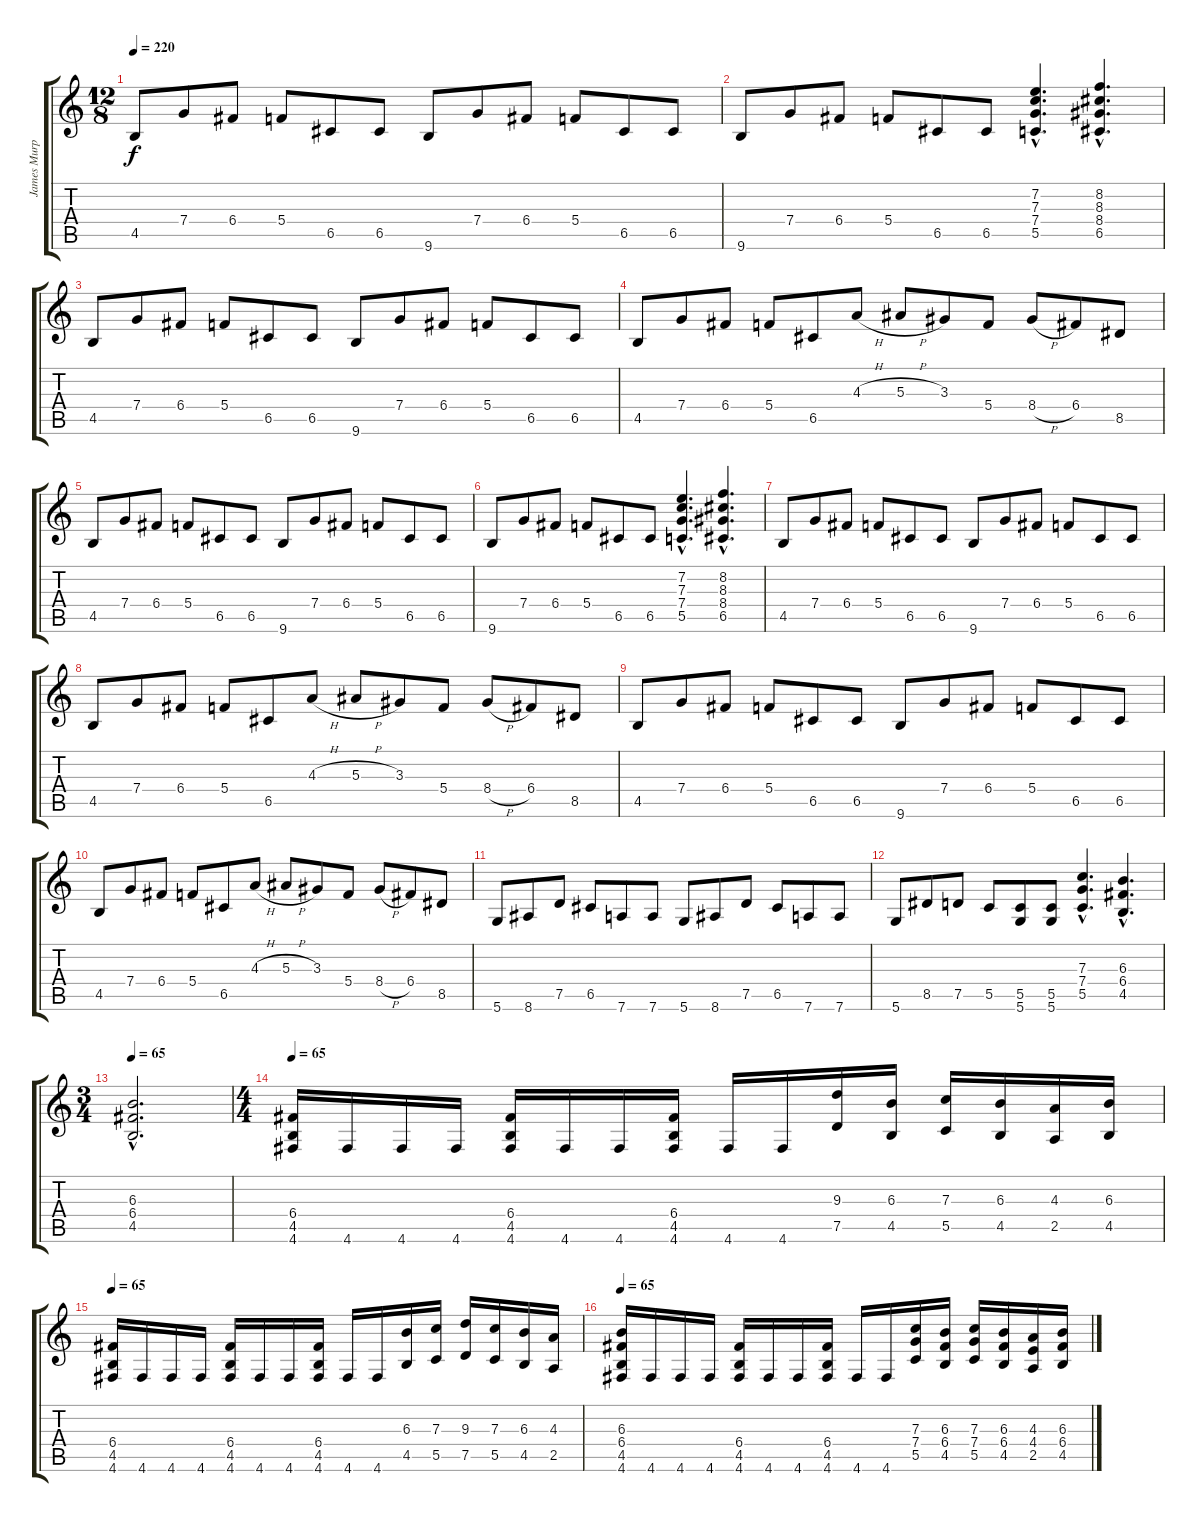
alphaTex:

\track ("James Murphy" "James Murp") {instrument distortionguitar}
\staff {score tabs}
\tuning (D4 A3 F3 C3 G2 D2) {hide}
\ts (12 8)
\tempo 220
\clef g2
\ks c
4.5.8{dy f} 7.4.8 6.4.8 5.4.8 6.5.8 6.5.8 9.6.8 7.4.8 6.4.8 5.4.8 6.5.8 6.5.8 |
9.6.8 7.4.8 6.4.8 5.4.8 6.5.8 6.5.8 (7.2{hac} 7.3{hac} 7.4{hac} 5.5{hac}).4{d} (8.2{hac} 8.3{hac} 8.4{hac} 6.5{hac}).4{d} |
4.5.8 7.4.8 6.4.8 5.4.8 6.5.8 6.5.8 9.6.8 7.4.8 6.4.8 5.4.8 6.5.8 6.5.8 |
4.5.8 7.4.8 6.4.8 5.4.8 6.5.8 4.3{h}.8 5.3{h}.8 3.3.8 5.4.8 8.4{h}.8 6.4.8 8.5.8 |
4.5.8 7.4.8 6.4.8 5.4.8 6.5.8 6.5.8 9.6.8 7.4.8 6.4.8 5.4.8 6.5.8 6.5.8 |
9.6.8 7.4.8 6.4.8 5.4.8 6.5.8 6.5.8 (7.2{hac} 7.3{hac} 7.4{hac} 5.5{hac}).4{d} (8.2{hac} 8.3{hac} 8.4{hac} 6.5{hac}).4{d} |
4.5.8 7.4.8 6.4.8 5.4.8 6.5.8 6.5.8 9.6.8 7.4.8 6.4.8 5.4.8 6.5.8 6.5.8 |
4.5.8 7.4.8 6.4.8 5.4.8 6.5.8 4.3{h}.8 5.3{h}.8 3.3.8 5.4.8 8.4{h}.8 6.4.8 8.5.8 |
4.5.8 7.4.8 6.4.8 5.4.8 6.5.8 6.5.8 9.6.8 7.4.8 6.4.8 5.4.8 6.5.8 6.5.8 |
4.5.8 7.4.8 6.4.8 5.4.8 6.5.8 4.3{h}.8 5.3{h}.8 3.3.8 5.4.8 8.4{h}.8 6.4.8 8.5.8 |
5.6.8 8.6.8 7.5.8 6.5.8 7.6.8 7.6.8 5.6.8 8.6.8 7.5.8 6.5.8 7.6.8 7.6.8 |
5.6.8 8.5.8 7.5.8 5.5.8 (5.5 5.6).8 (5.5 5.6).8 (7.3{hac} 7.4{hac} 5.5{hac}).4{d} (6.3{hac} 6.4{hac} 4.5{hac}).4{d} |
\ts (3 4)
\tempo 65
(6.3{hac} 6.4{hac} 4.5{hac}).2{d} |
\ts (4 4)
\tempo 65
(6.4 4.5 4.6).16 4.6.16 4.6.16 4.6.16 (6.4 4.5 4.6).16 4.6.16 4.6.16 (6.4 4.5 4.6).16 4.6.16 4.6.16 (9.3 7.5).16 (6.3 4.5).16 (7.3 5.5).16 (6.3 4.5).16 (4.3 2.5).16 (6.3 4.5).16 |
\tempo 65
(6.4 4.5 4.6).16 4.6.16 4.6.16 4.6.16 (6.4 4.5 4.6).16 4.6.16 4.6.16 (6.4 4.5 4.6).16 4.6.16 4.6.16 (6.3 4.5).16 (7.3 5.5).16 (9.3 7.5).16 (7.3 5.5).16 (6.3 4.5).16 (4.3 2.5).16 |
\tempo 65
(6.3 6.4 4.5 4.6).16 4.6.16 4.6.16 4.6.16 (6.4 4.5 4.6).16 4.6.16 4.6.16 (6.4 4.5 4.6).16 4.6.16 4.6.16 (7.3 7.4 5.5).16 (6.3 6.4 4.5).16 (7.3 7.4 5.5).16 (6.3 6.4 4.5).16 (4.3 4.4 2.5).16 (6.3 6.4 4.5).16
